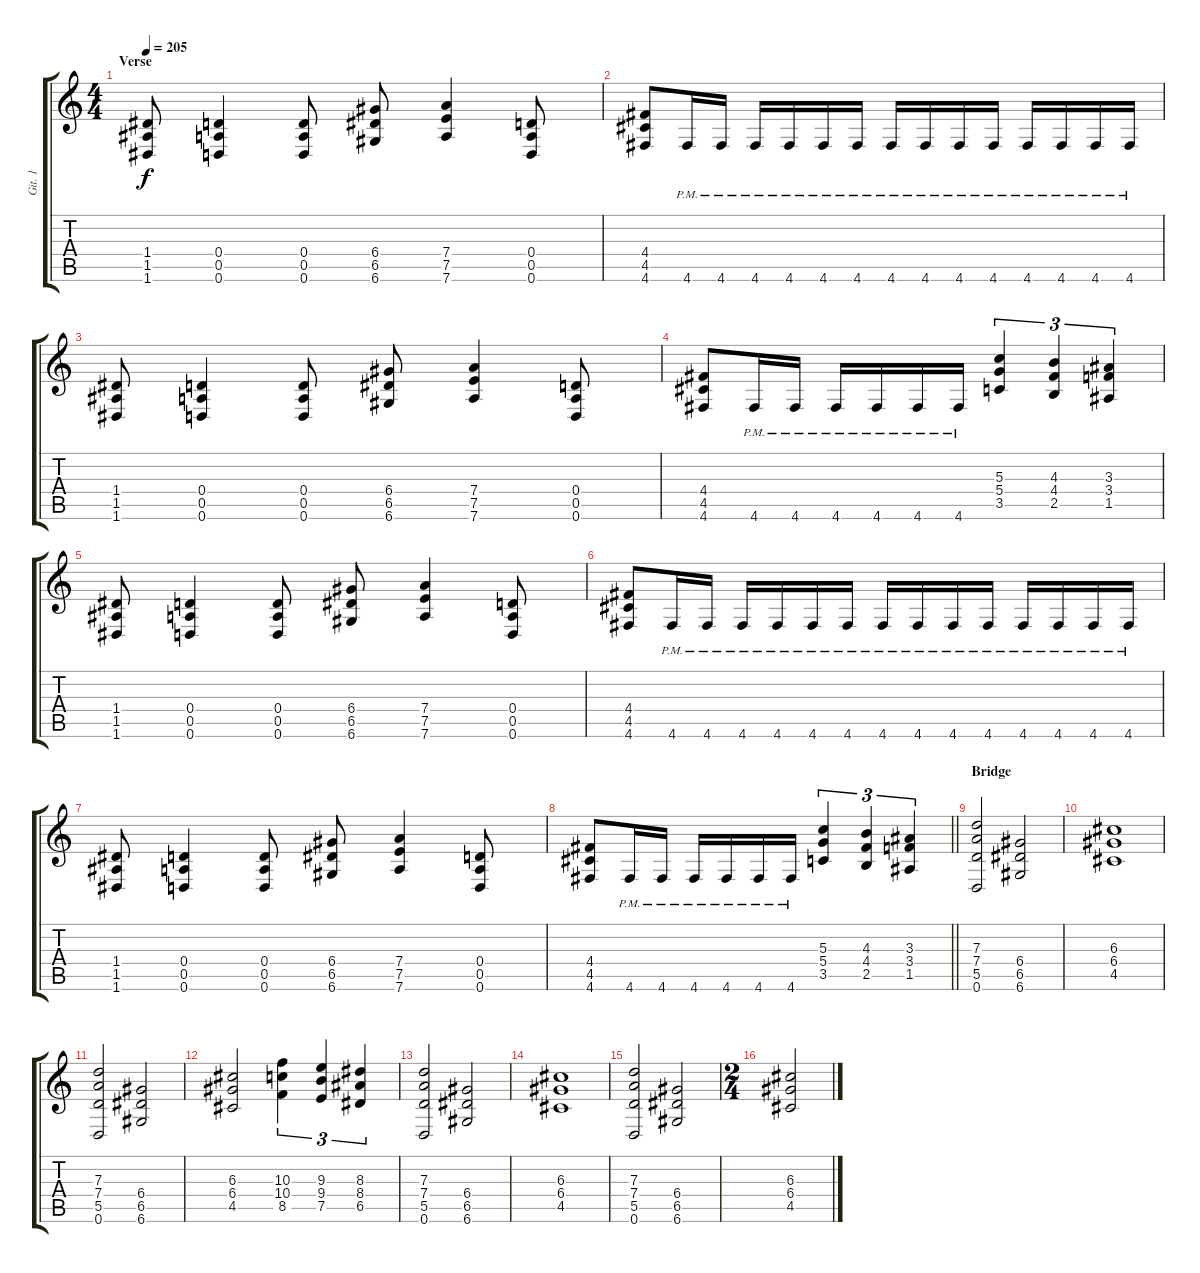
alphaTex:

\track ("Git. 1" "Git. 1") {instrument distortionguitar}
\staff {score tabs}
\tuning (E4 B3 G3 D3 A2 D2) {hide}
\ts (4 4)
\section ("" "Verse")
\tempo 205
\clef g2
\ks c
(1.4 1.5 1.6).8{dy f} (0.4 0.5 0.6).4 (0.4 0.5 0.6).8 (6.4 6.5 6.6).8 (7.4 7.5 7.6).4 (0.4 0.5 0.6).8 |
(4.4 4.5 4.6).8 4.6{pm}.16 4.6{pm}.16 4.6{pm}.16 4.6{pm}.16 4.6{pm}.16 4.6{pm}.16 4.6{pm}.16 4.6{pm}.16 4.6{pm}.16 4.6{pm}.16 4.6{pm}.16 4.6{pm}.16 4.6{pm}.16 4.6{pm}.16 |
(1.4 1.5 1.6).8 (0.4 0.5 0.6).4 (0.4 0.5 0.6).8 (6.4 6.5 6.6).8 (7.4 7.5 7.6).4 (0.4 0.5 0.6).8 |
(4.4 4.5 4.6).8 4.6{pm}.16 4.6{pm}.16 4.6{pm}.16 4.6{pm}.16 4.6{pm}.16 4.6{pm}.16 (5.3 5.4 3.5).4{tu (3 2)} (4.3 4.4 2.5).4{tu (3 2)} (3.3 3.4 1.5).4{tu (3 2)} |
(1.4 1.5 1.6).8 (0.4 0.5 0.6).4 (0.4 0.5 0.6).8 (6.4 6.5 6.6).8 (7.4 7.5 7.6).4 (0.4 0.5 0.6).8 |
(4.4 4.5 4.6).8 4.6{pm}.16 4.6{pm}.16 4.6{pm}.16 4.6{pm}.16 4.6{pm}.16 4.6{pm}.16 4.6{pm}.16 4.6{pm}.16 4.6{pm}.16 4.6{pm}.16 4.6{pm}.16 4.6{pm}.16 4.6{pm}.16 4.6{pm}.16 |
(1.4 1.5 1.6).8 (0.4 0.5 0.6).4 (0.4 0.5 0.6).8 (6.4 6.5 6.6).8 (7.4 7.5 7.6).4 (0.4 0.5 0.6).8 |
\barLineRight lightlight
(4.4 4.5 4.6).8 4.6{pm}.16 4.6{pm}.16 4.6{pm}.16 4.6{pm}.16 4.6{pm}.16 4.6{pm}.16 (5.3 5.4 3.5).4{tu (3 2)} (4.3 4.4 2.5).4{tu (3 2)} (3.3 3.4 1.5).4{tu (3 2)} |
\section ("" "Bridge")
(7.3 7.4 5.5 0.6).2 (6.4 6.5 6.6).2 |
(6.3 6.4 4.5).1 |
(7.3 7.4 5.5 0.6).2 (6.4 6.5 6.6).2 |
(6.3 6.4 4.5).2 (10.3 10.4 8.5).4{tu (3 2)} (9.3 9.4 7.5).4{tu (3 2)} (8.3 8.4 6.5).4{tu (3 2)} |
(7.3 7.4 5.5 0.6).2 (6.4 6.5 6.6).2 |
(6.3 6.4 4.5).1 |
(7.3 7.4 5.5 0.6).2 (6.4 6.5 6.6).2 |
\ts (2 4)
(6.3 6.4 4.5).2
